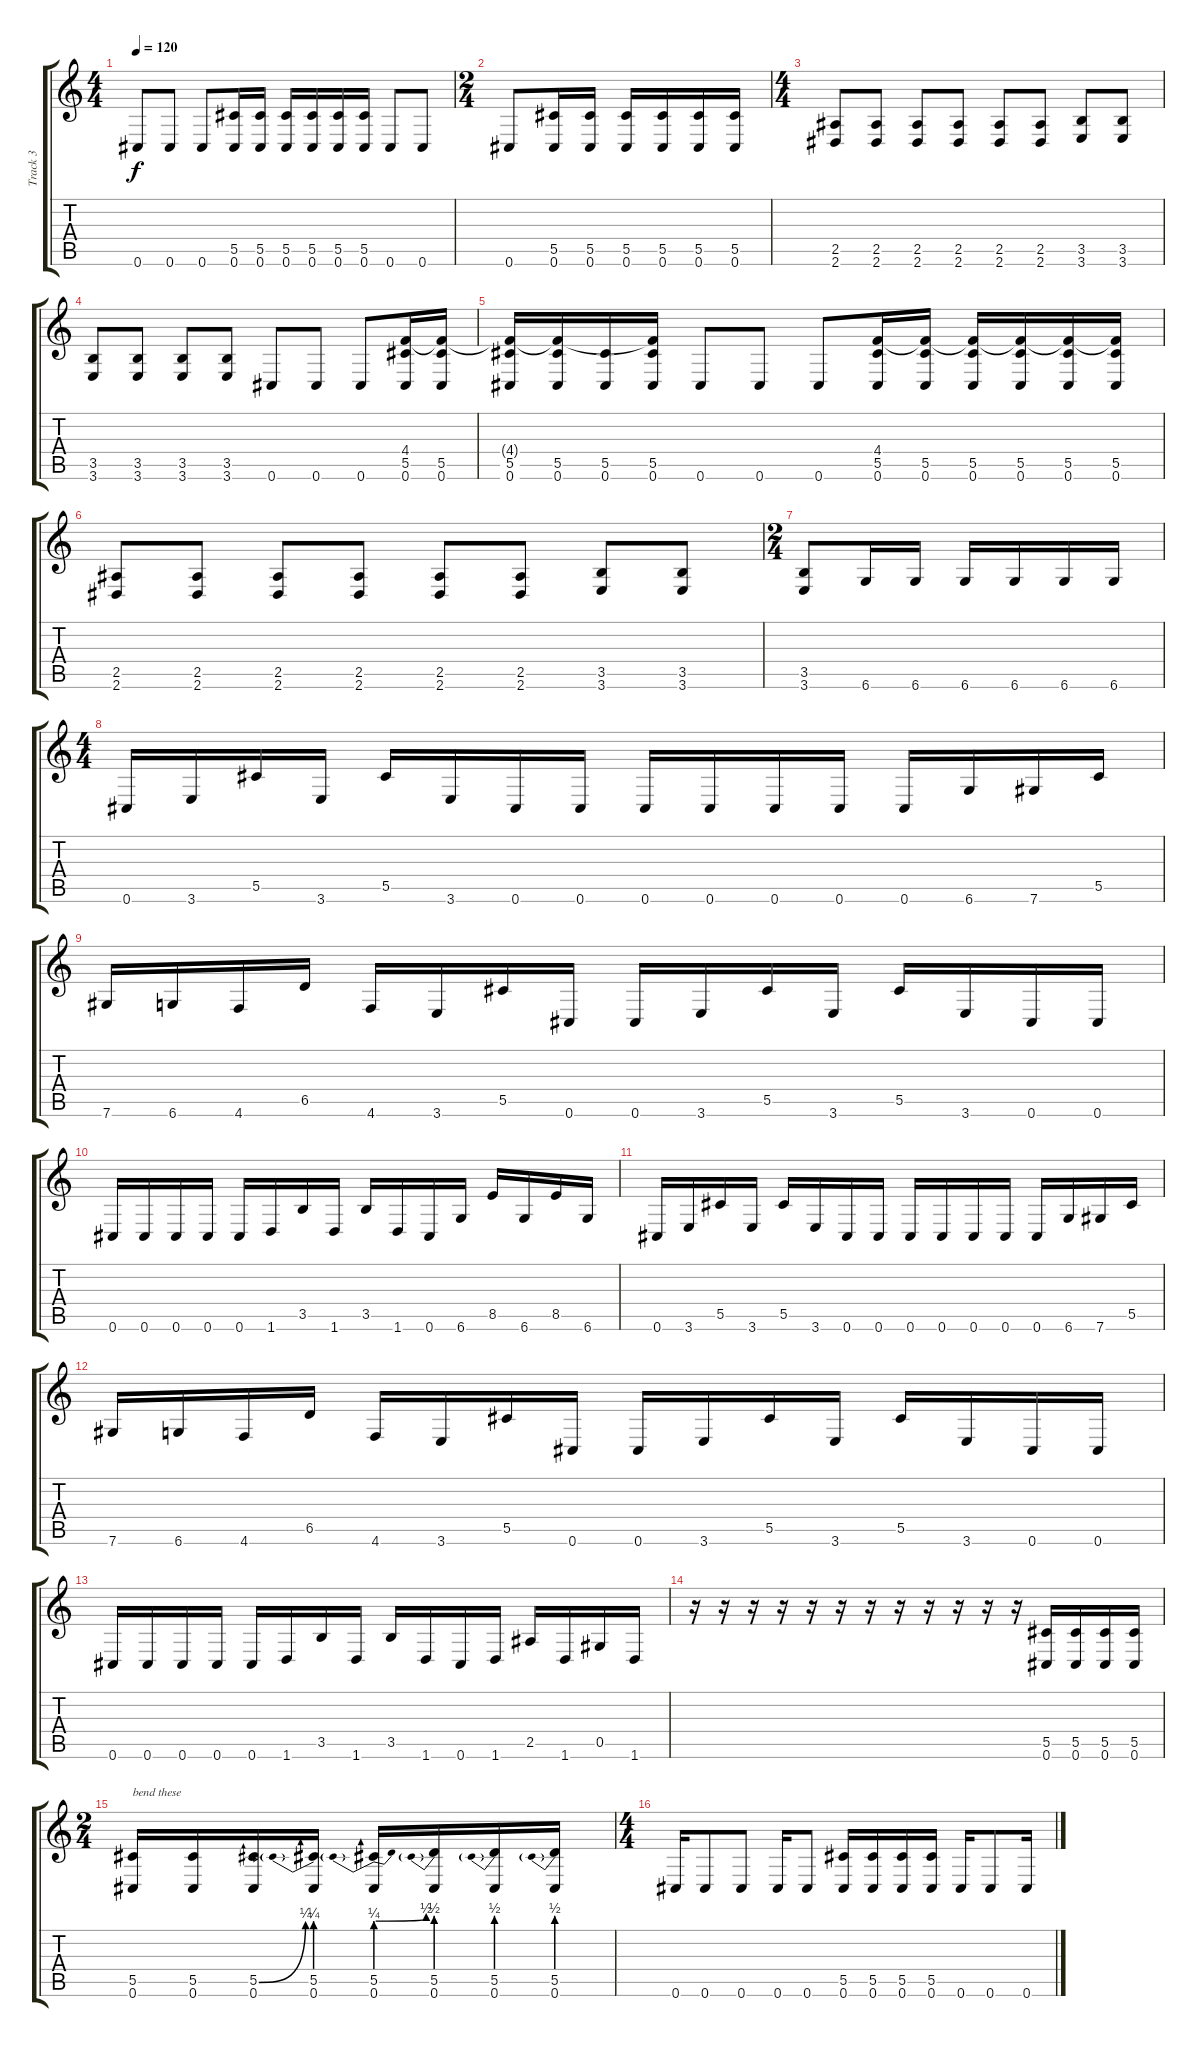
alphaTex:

\track ("Track 3" "Track 3") {instrument distortionguitar}
\staff {score tabs}
\tuning (Eb4 Bb3 Gb3 Db3 Ab2 Db2) {hide}
\ts (4 4)
\tempo 120
\clef g2
\ks c
0.6.8{dy f} 0.6.8 0.6.8 (5.5 0.6).16 (5.5 0.6).16 (5.5 0.6).16 (5.5 0.6).16 (5.5 0.6).16 (5.5 0.6).16 0.6.8 0.6.8 |
\ts (2 4)
0.6.8 (5.5 0.6).16 (5.5 0.6).16 (5.5 0.6).16 (5.5 0.6).16 (5.5 0.6).16 (5.5 0.6).16 |
\ts (4 4)
(2.5 2.6).8 (2.5 2.6).8 (2.5 2.6).8 (2.5 2.6).8 (2.5 2.6).8 (2.5 2.6).8 (3.5 3.6).8 (3.5 3.6).8 |
(3.5 3.6).8 (3.5 3.6).8 (3.5 3.6).8 (3.5 3.6).8 0.6.8 0.6.8 0.6.8 (4.4 5.5 0.6).16 (4.4{t} 5.5 0.6).16 |
(4.4{t} 5.5 0.6).16 (4.4{t} 5.5 0.6).16 (5.5 0.6).16 (4.4{t} 5.5 0.6).16 0.6.8 0.6.8 0.6.8 (4.4 5.5 0.6).16 (4.4{t} 5.5 0.6).16 (4.4{t} 5.5 0.6).16 (4.4{t} 5.5 0.6).16 (4.4{t} 5.5 0.6).16 (4.4{t} 5.5 0.6).16 |
(2.5 2.6).8 (2.5 2.6).8 (2.5 2.6).8 (2.5 2.6).8 (2.5 2.6).8 (2.5 2.6).8 (3.5 3.6).8 (3.5 3.6).8 |
\ts (2 4)
(3.5 3.6).8 6.6.16 6.6.16 6.6.16 6.6.16 6.6.16 6.6.16 |
\ts (4 4)
0.6.16 3.6.16 5.5.16 3.6.16 5.5.16 3.6.16 0.6.16 0.6.16 0.6.16 0.6.16 0.6.16 0.6.16 0.6.16 6.6.16 7.6.16 5.5.16 |
7.6.16 6.6.16 4.6.16 6.5.16 4.6.16 3.6.16 5.5.16 0.6.16 0.6.16 3.6.16 5.5.16 3.6.16 5.5.16 3.6.16 0.6.16 0.6.16 |
0.6.16 0.6.16 0.6.16 0.6.16 0.6.16 1.6.16 3.5.16 1.6.16 3.5.16 1.6.16 0.6.16 6.6.16 8.5.16 6.6.16 8.5.16 6.6.16 |
0.6.16 3.6.16 5.5.16 3.6.16 5.5.16 3.6.16 0.6.16 0.6.16 0.6.16 0.6.16 0.6.16 0.6.16 0.6.16 6.6.16 7.6.16 5.5.16 |
7.6.16 6.6.16 4.6.16 6.5.16 4.6.16 3.6.16 5.5.16 0.6.16 0.6.16 3.6.16 5.5.16 3.6.16 5.5.16 3.6.16 0.6.16 0.6.16 |
0.6.16 0.6.16 0.6.16 0.6.16 0.6.16 1.6.16 3.5.16 1.6.16 3.5.16 1.6.16 0.6.16 1.6.16 2.5.16 1.6.16 0.5.16 1.6.16 |
r.16 r.16 r.16 r.16 r.16 r.16 r.16 r.16 r.16 r.16 r.16 r.16 (5.5 0.6).16 (5.5 0.6).16 (5.5 0.6).16 (5.5 0.6).16 |
\ts (2 4)
(5.5 0.6).16{txt "bend these"} (5.5 0.6).16 (5.5{be (bend 0 0 60 1)} 0.6).16 (5.5{be (prebend 0 1 60 1)} 0.6).16 (5.5{be (prebendbend 0 1 60 2)} 0.6).16 (5.5{be (prebend 0 2 60 2)} 0.6).16 (5.5{be (prebend 0 2 60 2)} 0.6).16 (5.5{be (prebend 0 2 60 2)} 0.6).16 |
\ts (4 4)
0.6.16 0.6.8 0.6.8 0.6.16 0.6.8 (5.5 0.6).16 (5.5 0.6).16 (5.5 0.6).16 (5.5 0.6).16 0.6.16 0.6.8 0.6.16
